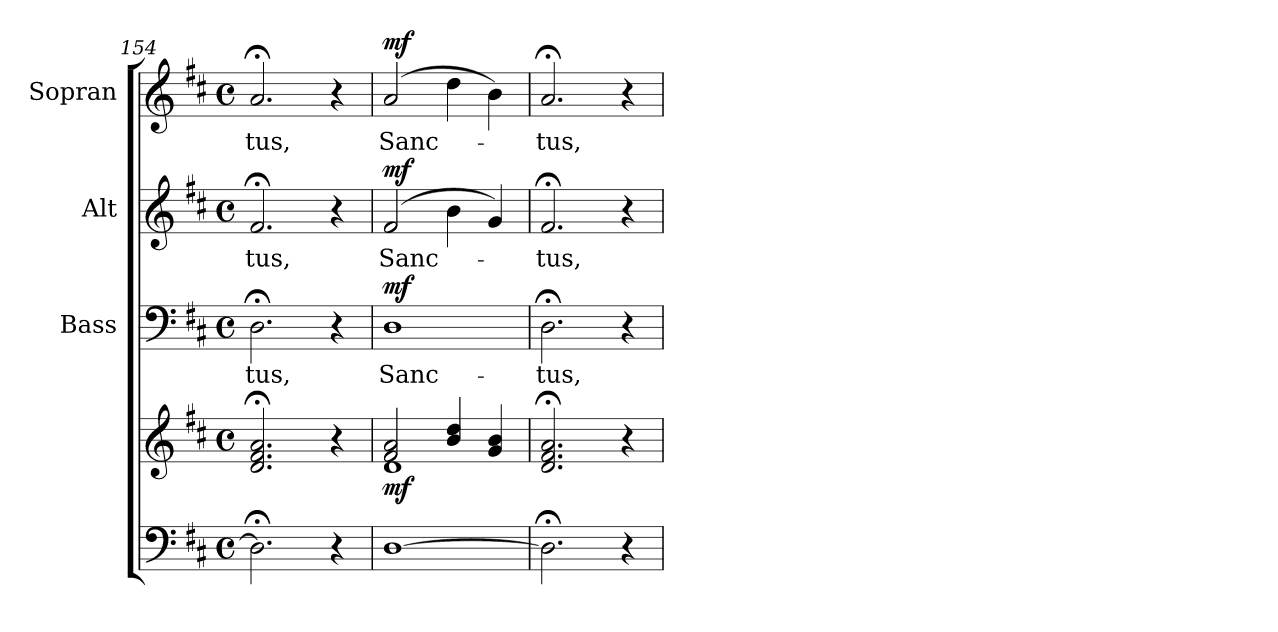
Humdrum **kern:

**kern	**kern	**dynam	**kern	**text	**dynam	**kern	**text	**dynam	**kern	**text	**dynam
*part4	*part4	*part4	*part3	*part3	*part3	*part2	*part2	*part2	*part1	*part1	*part1
*staff5	*staff4	*staff4/5	*staff3	*staff3	*staff3	*staff2	*staff2	*staff2	*staff1	*staff1	*staff1
*	*	*	*I"Bass	*	*	*I"Alt	*	*	*I"Sopran	*	*
*	*	*	*I'B.	*	*	*I'A.	*	*	*I'S.	*	*
*clefF4	*clefG2	*	*clefF4	*	*	*clefG2	*	*	*clefG2	*	*
*k[f#c#]	*k[f#c#]	*	*k[f#c#]	*	*	*k[f#c#]	*	*	*k[f#c#]	*	*
*D:	*D:	*	*D:	*	*	*D:	*	*	*D:	*	*
*M4/4	*M4/4	*	*M4/4	*	*	*M4/4	*	*	*M4/4	*	*
*met(c)	*met(c)	*	*met(c)	*	*	*met(c)	*	*	*met(c)	*	*
=154	=154	=154	=154	=154	=154	=154	=154	=154	=154	=154	=154
!	!	!	!	!LO:LY:b	!	!	!LO:LY:b	!	!	!LO:LY:b	!
2.D;<\]	2.d/;< 2.f#/;< 2.a/;<	.	2.D;<\	-tus,	.	2.f#;</	-tus,	.	2.a;</	-tus,	.
4r	4r	.	4r	.	.	4r	.	.	4r	.	.
=155	=155	=155	=155	=155	=155	=155	=155	=155	=155	=155	=155
*	*^	*	*	*	*	*	*	*	*	*	*
!	!	!	!LO:DY:b	!	!LO:LY:b	!LO:DY:a	!	!LO:LY:b	!LO:DY:a	!	!LO:LY:b	!LO:DY:a
[1D	2f#/ 2a/	1d	mf	1D	Sanc-	mf	(2f#/	Sanc-	mf	(2a/	Sanc-	mf
.	4b/ 4dd/	.	.	.	.	.	4b\	.	.	4dd\	.	.
.	4g/ 4b/	.	.	.	.	.	4g/)	.	.	4b\)	.	.
*	*v	*v	*	*	*	*	*	*	*	*	*	*
=156	=156	=156	=156	=156	=156	=156	=156	=156	=156	=156	=156
!	!	!	!	!LO:LY:b	!	!	!LO:LY:b	!	!	!LO:LY:b	!
2.D;<\]	2.d/;< 2.f#/;< 2.a/;<	.	2.D;<\	-tus,	.	2.f#;</	-tus,	.	2.a;</	-tus,	.
4r	4r	.	4r	.	.	4r	.	.	4r	.	.
=	=	=	=	=	=	=	=	=	=	=	=
*-	*-	*-	*-	*-	*-	*-	*-	*-	*-	*-	*-
